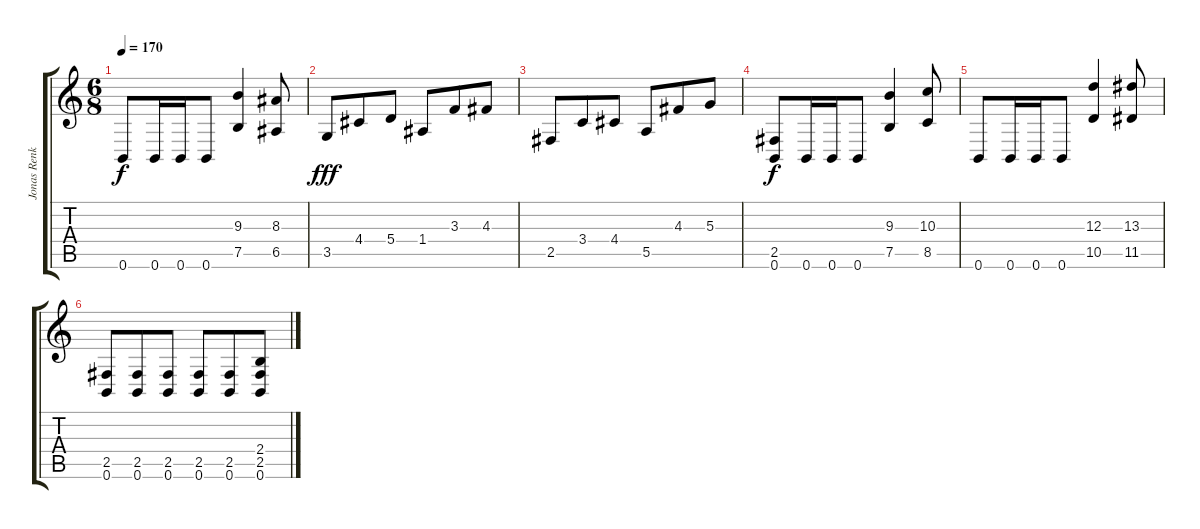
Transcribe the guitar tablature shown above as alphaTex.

\track ("Jonas Renkse" "Jonas Renk") {instrument distortionguitar}
\staff {score tabs}
\tuning (B3 Gb3 D3 A2 E2 B1) {hide}
\ts (6 8)
\tempo 170
\clef g2
\ks c
0.6.8{dy f} 0.6.16 0.6.16 0.6.8 (9.3 7.5).4 (8.3 6.5).8 |
3.5.8{dy fff} 4.4.8 5.4.8 1.4.8 3.3.8 4.3.8 |
2.5.8 3.4.8 4.4.8 5.5.8 4.3.8 5.3.8 |
(2.5 0.6).8{dy f} 0.6.16 0.6.16 0.6.8 (9.3 7.5).4 (10.3 8.5).8 |
0.6.8 0.6.16 0.6.16 0.6.8 (12.3 10.5).4 (13.3 11.5).8 |
(2.5 0.6).8 (2.5 0.6).8 (2.5 0.6).8 (2.5 0.6).8 (2.5 0.6).8 (2.4 2.5 0.6).8
